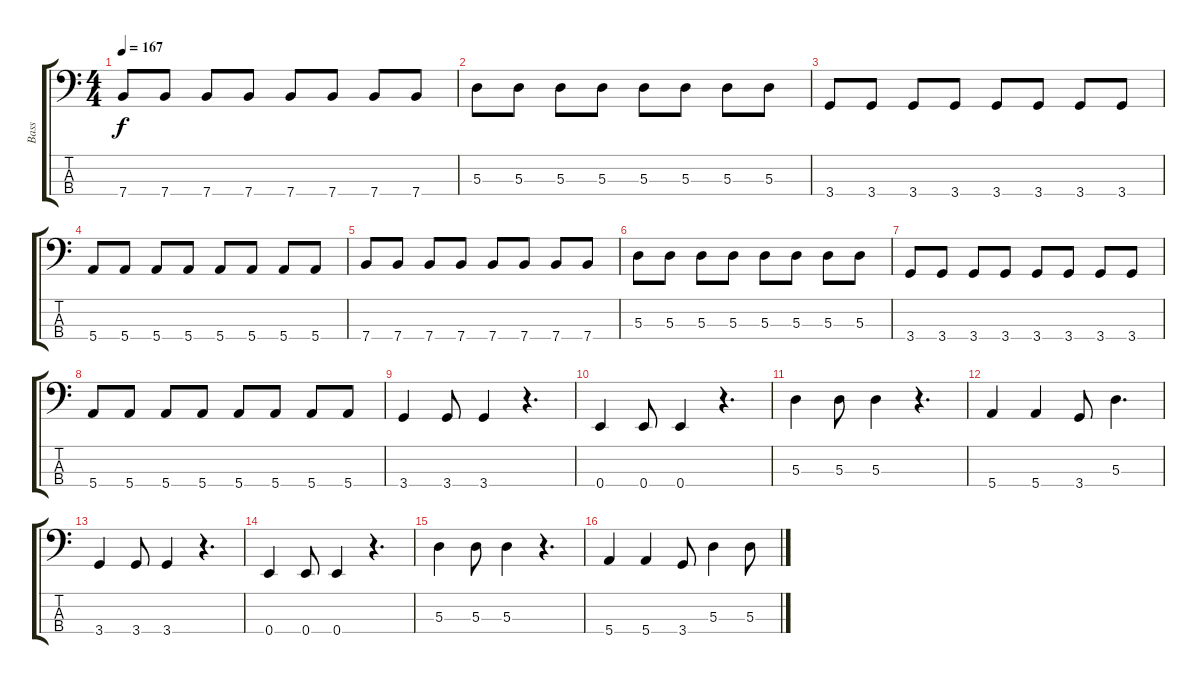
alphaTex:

\track ("Bass" "Bass") {instrument electricbassfinger}
\staff {score tabs}
\tuning (G2 D2 A1 E1) {hide}
\ts (4 4)
\tempo 167
\clef f4
\ks c
7.4.8{dy f} 7.4.8 7.4.8 7.4.8 7.4.8 7.4.8 7.4.8 7.4.8 |
5.3.8 5.3.8 5.3.8 5.3.8 5.3.8 5.3.8 5.3.8 5.3.8 |
3.4.8 3.4.8 3.4.8 3.4.8 3.4.8 3.4.8 3.4.8 3.4.8 |
5.4.8 5.4.8 5.4.8 5.4.8 5.4.8 5.4.8 5.4.8 5.4.8 |
7.4.8 7.4.8 7.4.8 7.4.8 7.4.8 7.4.8 7.4.8 7.4.8 |
5.3.8 5.3.8 5.3.8 5.3.8 5.3.8 5.3.8 5.3.8 5.3.8 |
3.4.8 3.4.8 3.4.8 3.4.8 3.4.8 3.4.8 3.4.8 3.4.8 |
5.4.8 5.4.8 5.4.8 5.4.8 5.4.8 5.4.8 5.4.8 5.4.8 |
3.4.4 3.4.8 3.4.4 r.4{d} |
0.4.4 0.4.8 0.4.4 r.4{d} |
5.3.4 5.3.8 5.3.4 r.4{d} |
5.4.4 5.4.4 3.4.8 5.3.4{d} |
3.4.4 3.4.8 3.4.4 r.4{d} |
0.4.4 0.4.8 0.4.4 r.4{d} |
5.3.4 5.3.8 5.3.4 r.4{d} |
5.4.4 5.4.4 3.4.8 5.3.4 5.3.8
